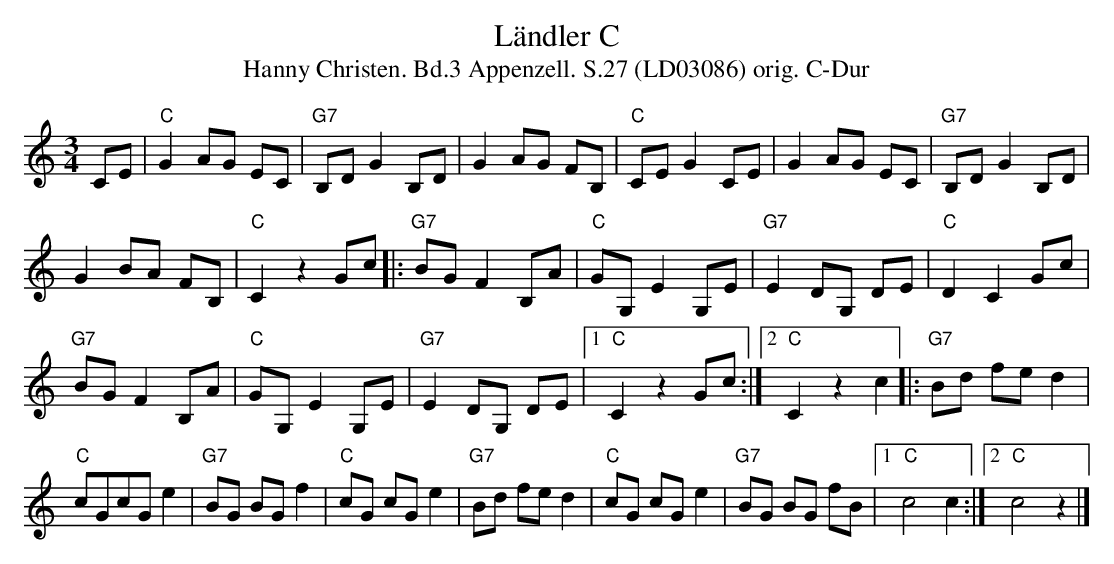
X:1
T:Ländler C
T:Hanny Christen. Bd.3 Appenzell. S.27 (LD03086) orig. C-Dur
M:3/4
L:1/8
K:C
CE | "C"G2 AG EC | "G7"B,D G2 B,D | G2 AG FB, | "C"CE G2 CE | G2 AG EC | "G7"B,D G2 B,D |
G2 BA FB, | "C"C2 z2 Gc |: "G7"BG F2 B,A | "C"GG, E2 G,E | "G7"E2 DG, DE | "C"D2 C2 Gc |
"G7"BG F2 B,A | "C"GG, E2 G,E | "G7"E2 DG, DE |1 "C"C2 z2 Gc :|2 "C"C2 z2 c2 |: "G7"Bd fe d2 |
"C"cGcG e2 | "G7"BG BG f2 | "C"cG cG e2 | "G7"Bd fe d2 | "C"cG cG e2 | "G7"BG BG fB |1 "C"c4 c2 :|2 "C"c4 z2 |]
